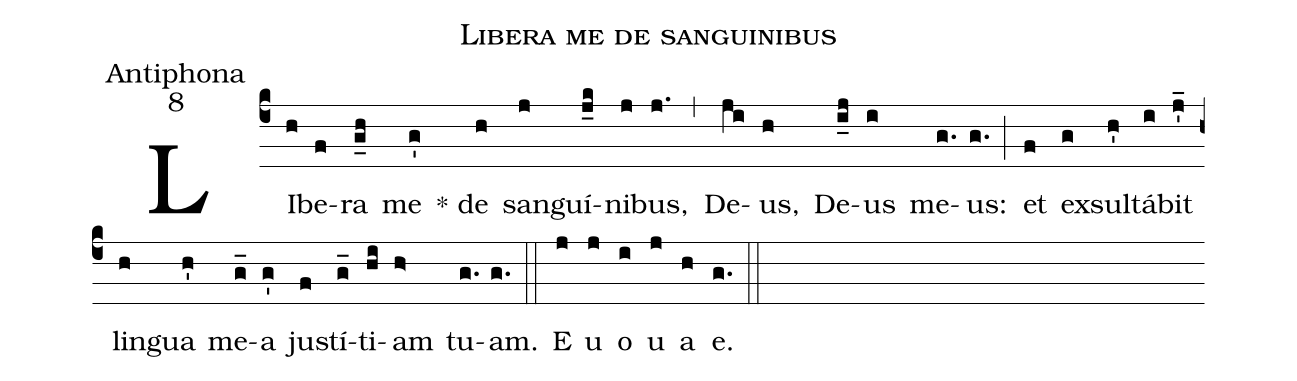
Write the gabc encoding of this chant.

name:Libera me de sanguinibus;
office-part:Antiphona;
mode:8;
%%
(c4) LI(h)be(f)ra(g_h) me(g') * de(h) san(j)guí(j_k)ni(j)bus,(j.) (,) De(ji)us,(h) De(i_j)us(i) me(g.)us:(g.) (;) et(f) ex(g)sul(h')tá(i)bit(j_') lin(h)gua(h') me(g_)a(g') ju(f)stí(g_)ti(hi)am(h>) tu(g.)am.(g.) (::) E(j) u(j) o(i) u(j) a(h) e.(g.) (::)
